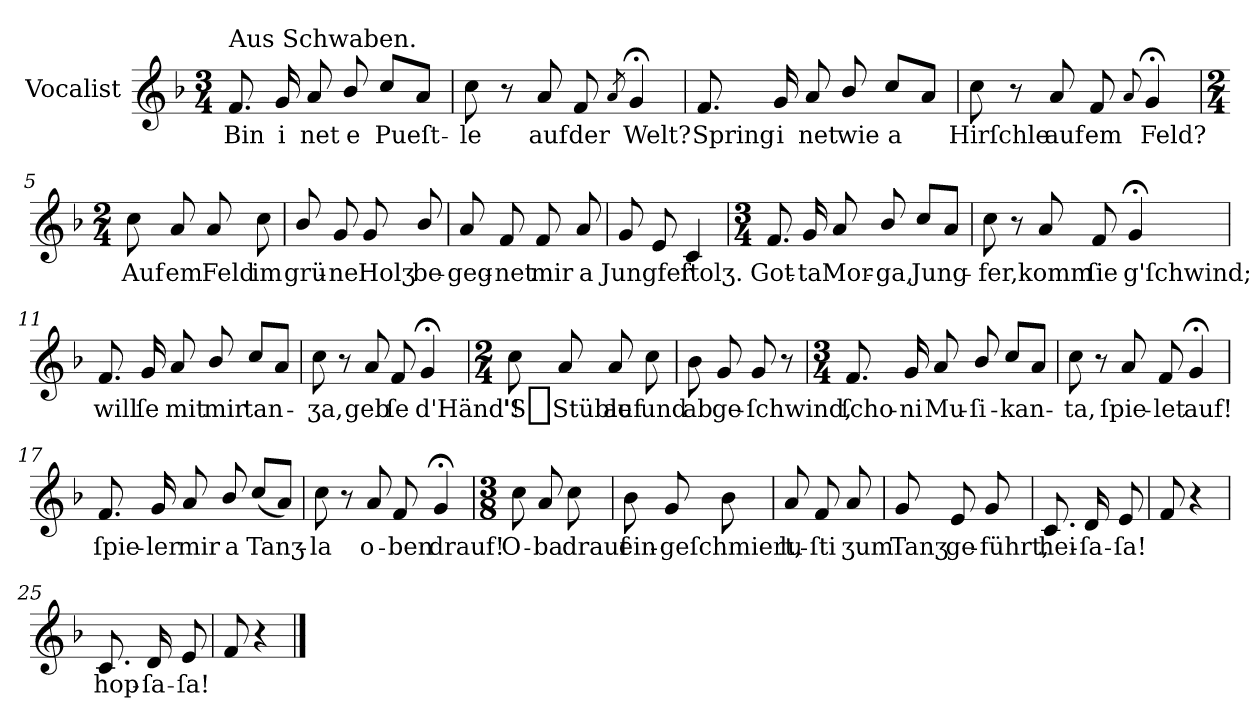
**kern	**text
*part1	*part1
*staff1	*staff1
*I"Vocalist	*
*k[b-]	*
*F:	*
*M3/4	*
=1	=1
!LO:TX:a:t=Aus Schwaben.	!
8.f	Bin
16g	i
8a	net
8b-/	e
8cc/L	Pueſt-
8aJ	.
=2	=2
8cc	-le
8r	.
8a	auf
8f	der
8qa	.
4g;<	Welt?
=3	=3
8.f	Spring
16g	i
8a	net
8b-/	wie
8cc/L	a
8aJ	.
=4	=4
8cc	Hirſchle
8r	.
8a	auf
8f	em
8qqa	.
4g;<	Feld?
=5	=5
*M2/4	*
8cc	Auf
8a	em
8a	Feld
8cc	im
=6	=6
8b-/	grü-
8g	-ne
8g	Holʒ
8b-/	be-
=7	=7
8a	-geg-
8f	-net
8f	mir
8a	a
=8	=8
8g	Jungfer
8e	.
4c	ſtolʒ.
=9	=9
*M3/4	*
8.f	Got-
16g	-ta
8a	Mor-
8b-/	-ga,
8cc/L	Jung-
8aJ	.
=10	=10
8cc	-fer,
8r	.
8a	komm
8f	ſie
4g;<	g'ſchwind;
=11	=11
8.f	will
16g	ſe
8a	mit
8b-/	mir
8cc/L	tan-
8aJ	.
=12	=12
8cc	-ʒa,
8r	.
8a	geb
8f	ſe
4g;<	d'Händ'!
=13	=13
*M2/4	*
8cc	'S_Stüble
8a	.
8a	auf
8cc	und
=14	=14
8b-	ab
8g	ge-
8g	-ſchwind,
8r	.
=15	=15
*M3/4	*
8.f	ſcho-
16g	-ni
8a	Mu-
8b-/	-ſi-
8cc/L	-kan-
8aJ	.
=16	=16
8cc	-ta,
8r	.
8a	ſpie-
8f	-let
4g;<	auf!
=17	=17
8.f	ſpie-
16g	-ler
8a	mir
8b-/	a
(8cc/L	Tanʒ-
8aJ)	.
=18	=18
8cc	-la
8r	.
8a	o-
8f	-ben
4g;<	drauf!
=19	=19
*M3/8	*
8cc	O-
8a	-ba
8cc	drauf
=20	=20
8b-	ein-
8g	-geſchmiert,
8b-	.
=21	=21
8a	lu-
8f	-ſti
8a	ʒum
=22	=22
8g	Tanʒ
8e	ge-
8g	-führt,
=23	=23
8.c	hei-
16d	-ſa-
8e	-ſa!
=24	=24
8f	.
4r	.
=25	=25
8.c	hop-
16d	-ſa-
8e	-ſa!
=26	=26
8f	.
4r	.
==	==
*-	*-
